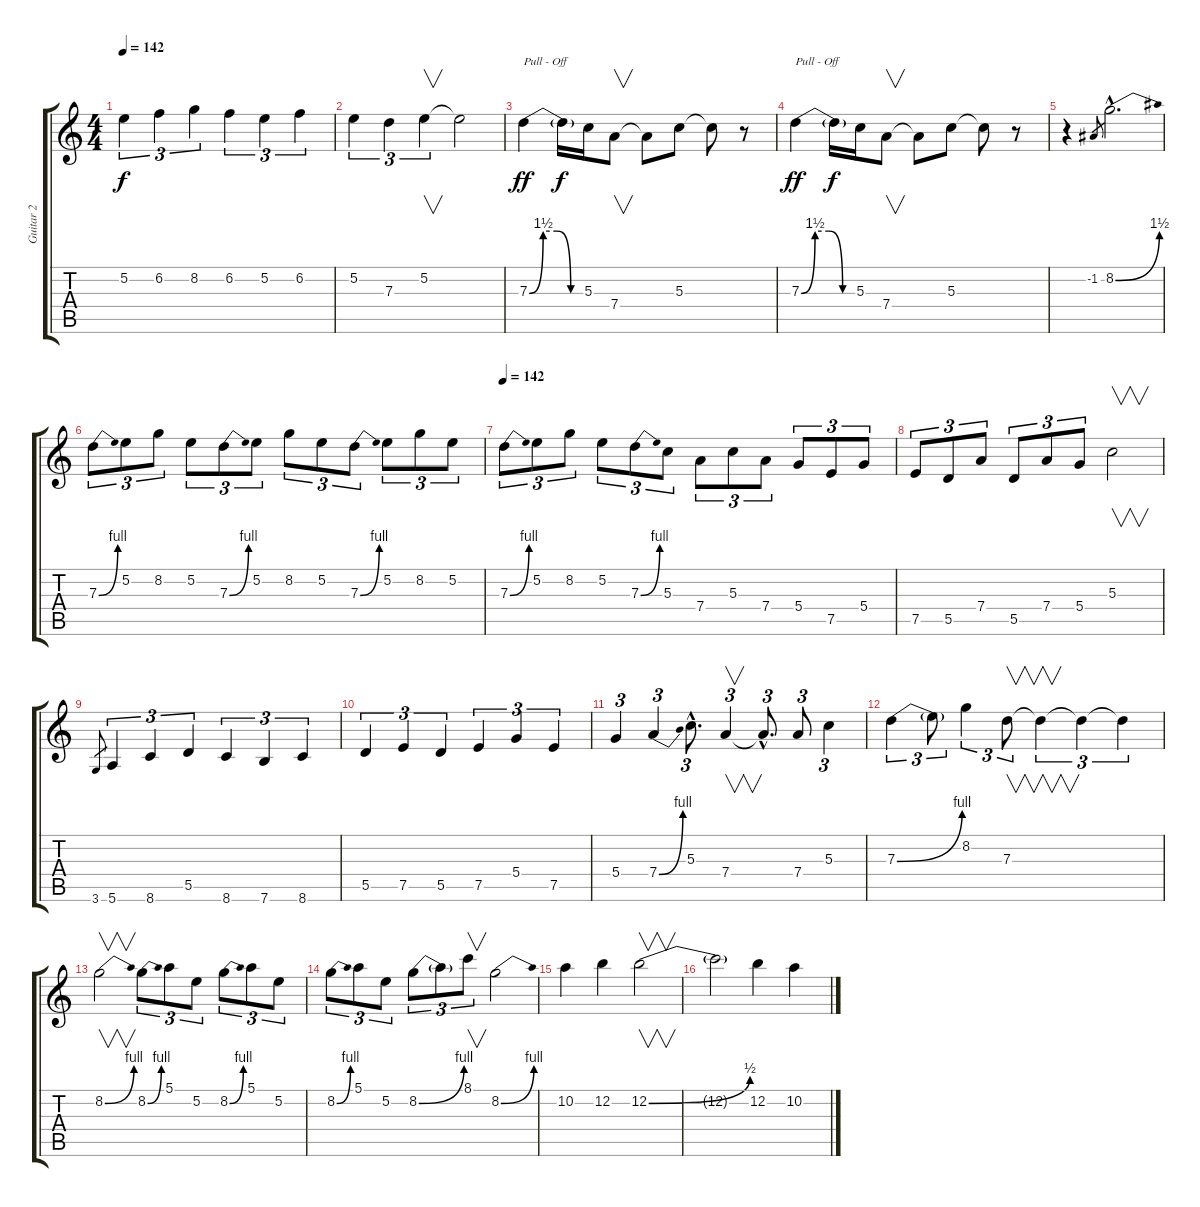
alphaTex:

\track ("Guitar 2" "Guitar 2") {instrument overdrivenguitar}
\staff {score tabs}
\tuning (E4 B3 G3 D3 A2 E2) {hide}
\ts (4 4)
\tempo 142
\clef g2
\ks c
5.2.4{tu (3 2) dy f} 6.2.4{tu (3 2)} 8.2.4{tu (3 2)} 6.2.4{tu (3 2)} 5.2.4{tu (3 2)} 6.2.4{tu (3 2)} |
5.2.4{tu (3 2)} 7.3.4{tu (3 2)} 5.2.4{v tu (3 2)} 5.2{t}.2 |
7.3{be (custom 0 0 15 6 30 6 45 0 60 0)}.4{txt "Pull - Off" dy ff} 7.3{t}.16{dy f} 5.3.16 7.4.8{v} 7.4{t}.8 5.3.8 5.3{t}.8 r.8 |
7.3{be (custom 0 0 15 6 30 6 45 0 60 0)}.4{txt "Pull - Off" dy ff} 7.3{t}.16{dy f} 5.3.16 7.4.8{v} 7.4{t}.8 5.3.8 5.3{t}.8 r.8 |
r.4 -1.2.8{gr} 8.2{be (bend 0 0 60 6) hac}.2{d} |
7.3{be (bend 0 0 60 4)}.8{tu (3 2)} 5.2.8{tu (3 2)} 8.2.8{tu (3 2)} 5.2.8{tu (3 2)} 7.3{be (bend 0 0 60 4)}.8{tu (3 2)} 5.2.8{tu (3 2)} 8.2.8{tu (3 2)} 5.2.8{tu (3 2)} 7.3{be (bend 0 0 60 4)}.8{tu (3 2)} 5.2.8{tu (3 2)} 8.2.8{tu (3 2)} 5.2.8{tu (3 2)} |
\tempo 142
7.3{be (bend 0 0 60 4)}.8{tu (3 2)} 5.2.8{tu (3 2)} 8.2.8{tu (3 2)} 5.2.8{tu (3 2)} 7.3{be (bend 0 0 60 4)}.8{tu (3 2)} 5.3.8{tu (3 2)} 7.4.8{tu (3 2)} 5.3.8{tu (3 2)} 7.4.8{tu (3 2)} 5.4.8{tu (3 2)} 7.5.8{tu (3 2)} 5.4.8{tu (3 2)} |
7.5.8{tu (3 2)} 5.5.8{tu (3 2)} 7.4.8{tu (3 2)} 5.5.8{tu (3 2)} 7.4.8{tu (3 2)} 5.4.8{tu (3 2)} 5.3.2{v} |
3.6.8{gr} 5.6.4{tu (3 2)} 8.6.4{tu (3 2)} 5.5.4{tu (3 2)} 8.6.4{tu (3 2)} 7.6.4{tu (3 2)} 8.6.4{tu (3 2)} |
5.5.4{tu (3 2)} 7.5.4{tu (3 2)} 5.5.4{tu (3 2)} 7.5.4{tu (3 2)} 5.4.4{tu (3 2)} 7.5.4{tu (3 2)} |
5.4.4{tu (3 2)} 7.4{be (bend 0 0 60 4)}.4{tu (3 2)} 5.3{hac}.8{d tu (3 2)} 7.4.4{v tu (3 2)} 7.4{hac t}.8{d tu (3 2)} 7.4.8{tu (3 2)} 5.3.4{tu (3 2)} |
7.3{be (bend 0 0 60 4)}.4{tu (3 2)} 7.3{t}.8{tu (3 2)} 8.2.4{tu (3 2)} 7.3.8{v tu (3 2)} 7.3{t}.4{v tu (3 2)} 7.3{t}.4{tu (3 2)} 7.3{t}.4{tu (3 2)} |
8.2{be (bend 0 0 60 4)}.2{v} 8.2{be (bend 0 0 60 4)}.8{tu (3 2)} 5.1.8{tu (3 2)} 5.2.8{tu (3 2)} 8.2{be (bend 0 0 60 4)}.8{tu (3 2)} 5.1.8{tu (3 2)} 5.2.8{tu (3 2)} |
8.2{be (bend 0 0 60 4)}.8{tu (3 2)} 5.1.8{tu (3 2)} 5.2.8{tu (3 2)} 8.2{be (bend 0 0 60 4)}.8{tu (3 2)} 8.2{t}.8{tu (3 2)} 8.1.8{v tu (3 2)} 8.2{be (bend 0 0 60 4)}.2 |
10.2.4 12.2.4 12.2{be (bend 0 0 60 2)}.2{v} |
12.2{t}.2 12.2.4 10.2.4
